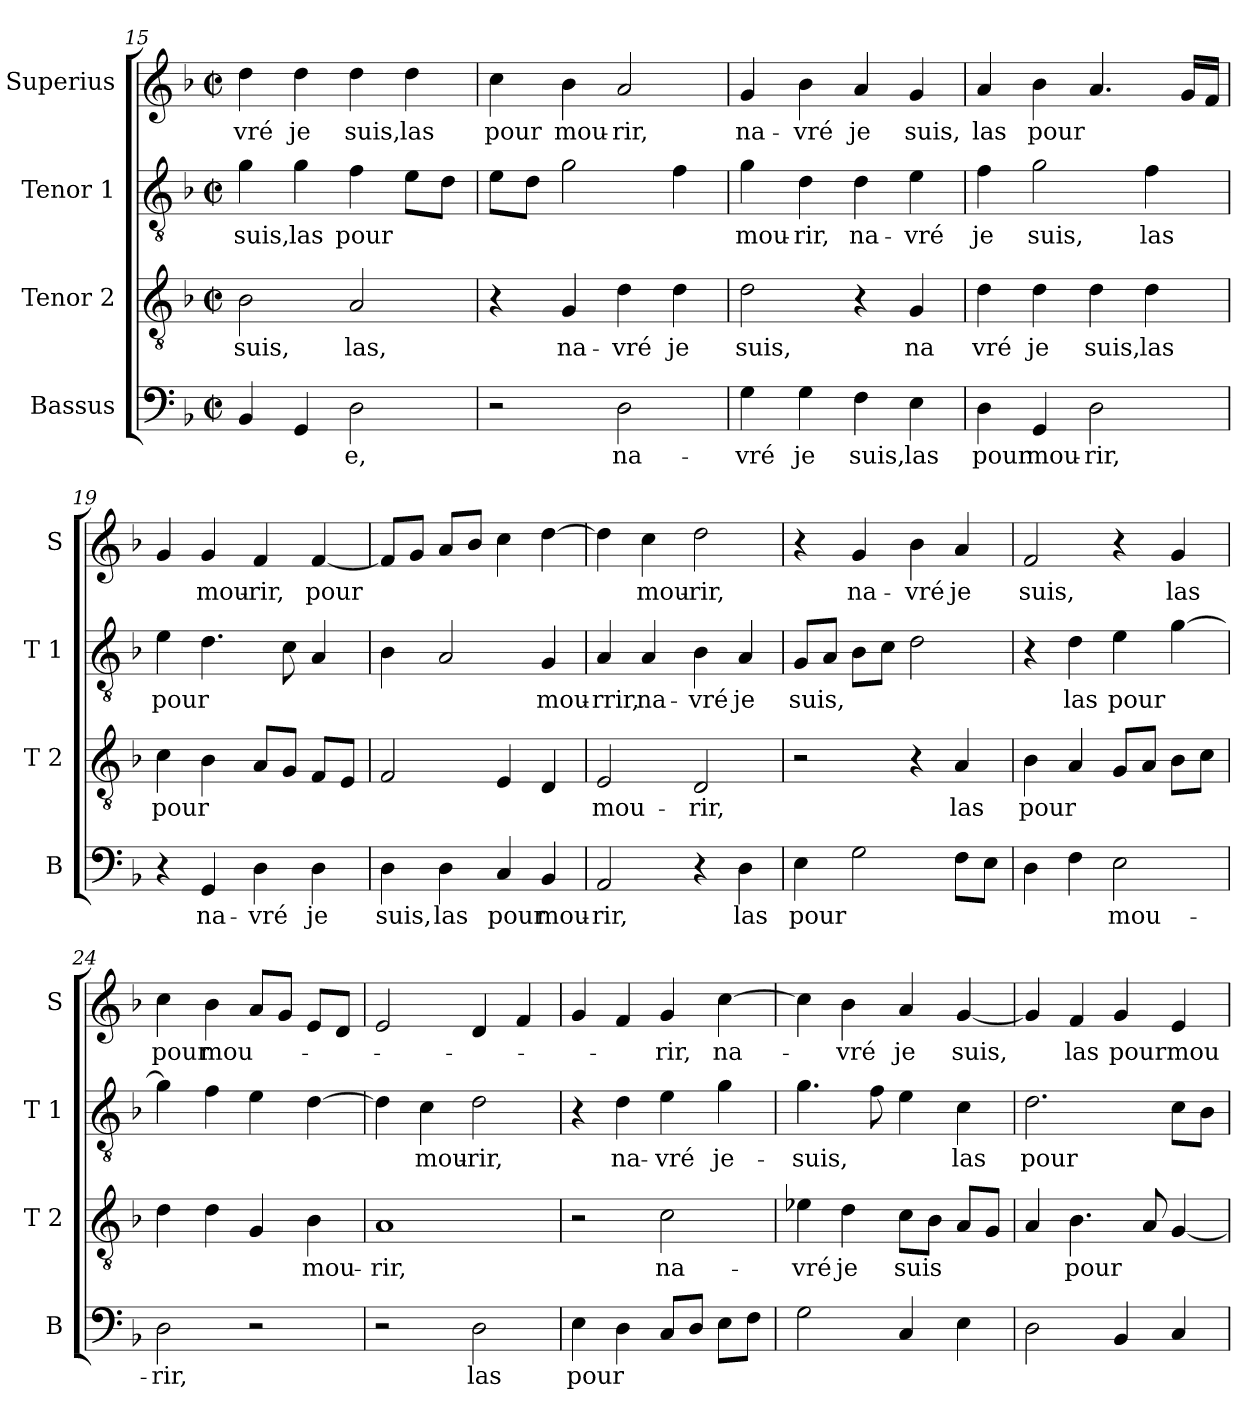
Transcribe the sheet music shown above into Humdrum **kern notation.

**kern	**text	**kern	**text	**kern	**text	**kern	**text
*part4	*part4	*part3	*part3	*part2	*part2	*part1	*part1
*staff4	*staff4	*staff3	*staff3	*staff2	*staff2	*staff1	*staff1
*I"Bassus	*	*I"Tenor 2	*	*I"Tenor 1	*	*I"Superius	*
*I'B	*	*I'T 2	*	*I'T 1	*	*I'S	*
*clefF4	*	*clefGv2	*	*clefGv2	*	*clefG2	*
*k[b-]	*	*k[b-]	*	*k[b-]	*	*k[b-]	*
*F:	*	*F:	*	*F:	*	*F:	*
*M2/2	*	*M2/2	*	*M2/2	*	*M2/2	*
*met(c|)	*	*met(c|)	*	*met(c|)	*	*met(c|)	*
=15	=15	=15	=15	=15	=15	=15	=15
4BB-/	.	2B-\	suis,	4g\	suis,	4dd\	-vré
4GG/	.	.	.	4g\	las	4dd\	je
2D\	-e,	2A/	las,	4f\	pour	4dd\	suis,
.	.	.	.	8e\L	.	4dd\	las
.	.	.	.	8d\J	.	.	.
=16	=16	=16	=16	=16	=16	=16	=16
2r	.	4r	.	8e\L	.	4cc\	pour
.	.	.	.	8d\J	.	.	.
.	.	4G/	na-	2g\	.	4b-\	mou-
2D\	na-	4d\	-vré	.	.	2a/	-rir,
.	.	4d\	je	4f\	.	.	.
!!LO:PB:g=z
=17	=17	=17	=17	=17	=17	=17	=17
4G\	-vré	2d\	suis,	4g\	mou-	4g/	na-
4G\	je	.	.	4d\	-rir,	4b-\	-vré
4F\	suis,	4r	.	4d\	na-	4a/	je
4E\	las	4G/	na	4e\	-vré	4g/	suis,
=18	=18	=18	=18	=18	=18	=18	=18
4D\	pour	4d\	vré	4f\	je	4a/	las
4GG/	mou-	4d\	je	2g\	suis,	4b-\	pour
2D\	-rir,	4d\	suis,	.	.	4.a/	.
.	.	4d\	las	4f\	las	.	.
.	.	.	.	.	.	16g/LL	.
.	.	.	.	.	.	16f/JJ	.
=19	=19	=19	=19	=19	=19	=19	=19
4r	.	4c\	pour	4e\	pour	4g/	.
4GG/	na-	4B-\	.	4.d\	.	4g/	mou-
4D\	-vré	8A/L	.	.	.	4f/	-rir,
.	.	8G/J	.	8c\	.	.	.
4D\	je	8F/L	.	4A/	.	[4f/	pour
.	.	8E/J	.	.	.	.	.
=20	=20	=20	=20	=20	=20	=20	=20
4D\	suis,	2F/	.	4B-\	.	8f/L]	.
.	.	.	.	.	.	8g/J	.
4D\	las	.	.	2A/	.	8a/L	.
.	.	.	.	.	.	8b-/J	.
4C/	pour	4E/	.	.	.	4cc\	.
4BB-/	mou-	4D/	.	4G/	mou-	[4dd\	.
=21	=21	=21	=21	=21	=21	=21	=21
2AA/	-rir,	2E/	mou-	4A/	-rrir,	4dd\]	.
.	.	.	.	4A/	na-	4cc\	mou-
4r	.	2D/	-rir,	4B-\	-vré	2dd\	-rir,
4D\	las	.	.	4A/	je	.	.
!!LO:LB:g=z
=22	=22	=22	=22	=22	=22	=22	=22
4E\	pour	2r	.	8G/L	suis,	4r	.
.	.	.	.	8A/J	.	.	.
2G\	.	.	.	8B-\L	.	4g/	na-
.	.	.	.	8c\J	.	.	.
.	.	4r	.	2d\	.	4b-\	-vré
8F\L	.	4A/	las	.	.	4a/	je
8E\J	.	.	.	.	.	.	.
=23	=23	=23	=23	=23	=23	=23	=23
4D\	.	4B-\	pour	4r	.	2f/	suis,
4F\	.	4A/	.	4d\	las	.	.
2E\	mou-	8G/L	.	4e\	pour	4r	.
.	.	8A/J	.	.	.	.	.
.	.	8B-\L	.	[4g\	.	4g/	las
.	.	8c\J	.	.	.	.	.
=24	=24	=24	=24	=24	=24	=24	=24
2D\	-rir,	4d\	.	4g\]	.	4cc\	pour
.	.	4d\	.	4f\	.	4b-\	mou-
2r	.	4G/	.	4e\	.	8a/L	.
.	.	.	.	.	.	8g/J	.
.	.	4B-\	mou-	[4d\	.	8e/L	.
.	.	.	.	.	.	8d/J	.
=25	=25	=25	=25	=25	=25	=25	=25
2r	.	1A	-rir,	4d\]	.	2e/	.
.	.	.	.	4c\	mou-	.	.
2D\	las	.	.	2d\	-rir,	4d/	.
.	.	.	.	.	.	4f/	.
=26	=26	=26	=26	=26	=26	=26	=26
4E\	pour	2r	.	4r	.	4g/	.
4D\	.	.	.	4d\	na-	4f/	.
8C/L	.	2c\	na-	4e\	-vré	4g/	-rir,
8D/J	.	.	.	.	.	.	.
8E\L	.	.	.	4g\	je-	[4cc\	na-
8F\J	.	.	.	.	.	.	.
!!LO:LB:g=z
=27	=27	=27	=27	=27	=27	=27	=27
2G\	.	4e-X\	-vré	4.g\	-suis,	4cc\]	.
.	.	4d\	je	.	.	4b-\	-vré
.	.	.	.	8f\	.	.	.
4C/	.	8c\L	suis	4e\	.	4a/	je
.	.	8B-\J	.	.	.	.	.
4E\	.	8A/L	.	4c\	las	[4g/	suis,
.	.	8G/J	.	.	.	.	.
=28	=28	=28	=28	=28	=28	=28	=28
2D\	.	4A/	.	2.d\	pour	4g/]	.
.	.	4.B-\	pour	.	.	4f/	las
4BB-/	.	.	.	.	.	4g/	pour
.	.	8A/	.	.	.	.	.
4C/	.	[4G/	.	8c\L	.	4e/	mou-
.	.	.	.	8B-\J	.	.	.
=	=	=	=	=	=	=	=
*-	*-	*-	*-	*-	*-	*-	*-
